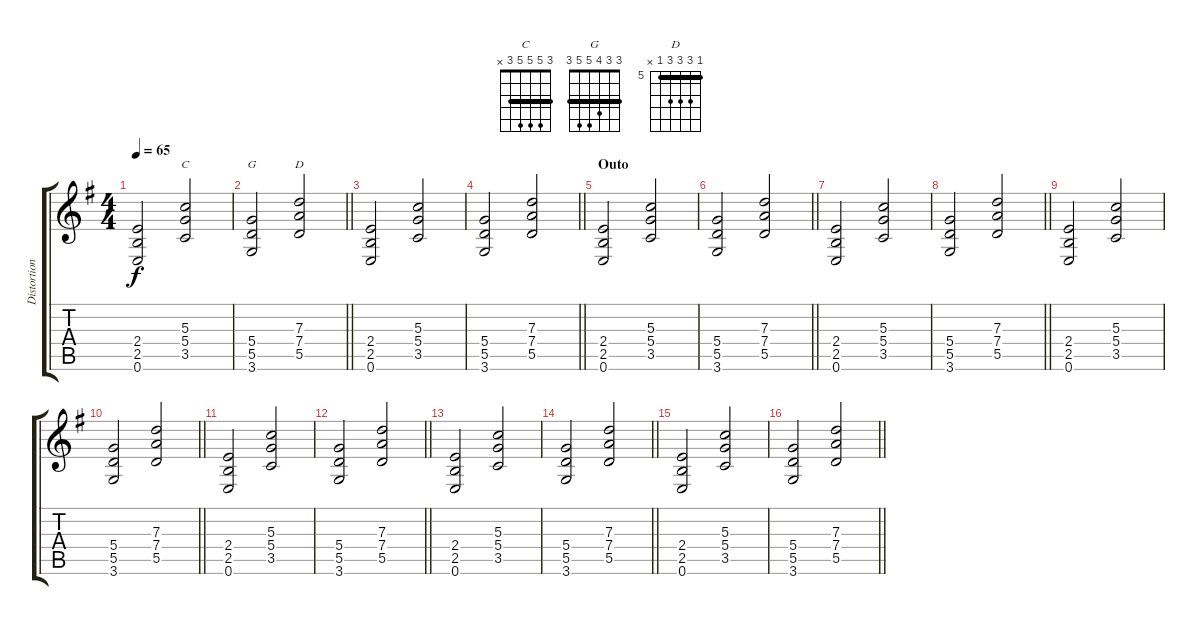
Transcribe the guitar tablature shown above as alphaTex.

\track ("Distortion 2" "Distortion") {instrument overdrivenguitar}
\staff {score tabs}
\tuning (E4 B3 G3 D3 A2 E2) {hide}
\chord ("C" 3 5 5 5 3 x) {barre 3}
\chord ("G" 3 3 4 5 5 3) {barre 3}
\chord ("D" 5 7 7 7 5 x) {firstfret 5 barre 5}
\ts (4 4)
\tempo 65
\clef g2
\ks eminor
(2.4 2.5 0.6).2{dy f} (5.3 5.4 3.5).2{ch "C"} |
\barLineRight lightlight
(5.4 5.5 3.6).2{ch "G"} (7.3 7.4 5.5).2{ch "D"} |
(2.4 2.5 0.6).2 (5.3 5.4 3.5).2 |
\barLineRight lightlight
(5.4 5.5 3.6).2 (7.3 7.4 5.5).2 |
\section ("" "Outo")
(2.4 2.5 0.6).2 (5.3 5.4 3.5).2 |
\barLineRight lightlight
(5.4 5.5 3.6).2 (7.3 7.4 5.5).2 |
(2.4 2.5 0.6).2 (5.3 5.4 3.5).2 |
\barLineRight lightlight
(5.4 5.5 3.6).2 (7.3 7.4 5.5).2 |
(2.4 2.5 0.6).2 (5.3 5.4 3.5).2 |
\barLineRight lightlight
(5.4 5.5 3.6).2 (7.3 7.4 5.5).2 |
(2.4 2.5 0.6).2 (5.3 5.4 3.5).2 |
\barLineRight lightlight
(5.4 5.5 3.6).2 (7.3 7.4 5.5).2 |
(2.4 2.5 0.6).2 (5.3 5.4 3.5).2 |
\barLineRight lightlight
(5.4 5.5 3.6).2 (7.3 7.4 5.5).2 |
(2.4 2.5 0.6).2 (5.3 5.4 3.5).2 |
\barLineRight lightlight
(5.4 5.5 3.6).2 (7.3 7.4 5.5).2
